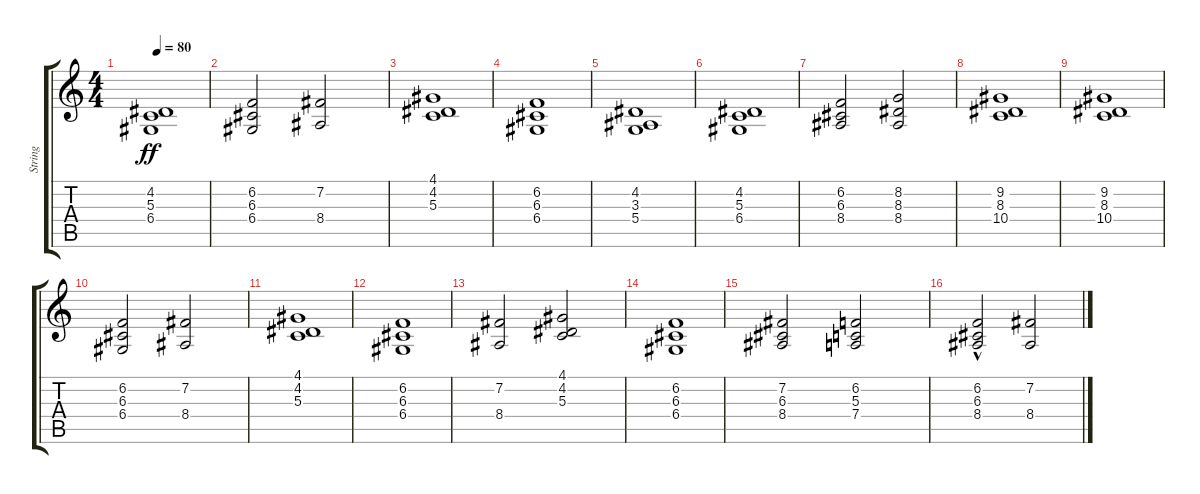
\track ("String" "String") {instrument stringensemble1}
\staff {score tabs}
\tuning (E4 B3 G3 D3 A2 E2) {hide}
\ts (4 4)
\tempo 80
\clef g2
\ks c
(4.2 5.3 6.4).1{dy ff} |
(6.2 6.3 6.4).2 (7.2 8.4).2 |
(4.1 4.2 5.3).1 |
(6.2 6.3 6.4).1 |
(4.2 3.3 5.4).1 |
(4.2 5.3 6.4).1 |
(6.2 6.3 8.4).2 (8.2 8.3 8.4).2 |
(9.2 8.3 10.4).1 |
(9.2 8.3 10.4).1 |
(6.2 6.3 6.4).2 (7.2 8.4).2 |
(4.1 4.2 5.3).1 |
(6.2 6.3 6.4).1 |
(7.2 8.4).2 (4.1 4.2 5.3).2 |
(6.2 6.3 6.4).1 |
(7.2 6.3 8.4).2 (6.2 5.3 7.4).2 |
(6.2{hac} 6.3{hac} 8.4{hac}).2 (7.2 8.4).2
